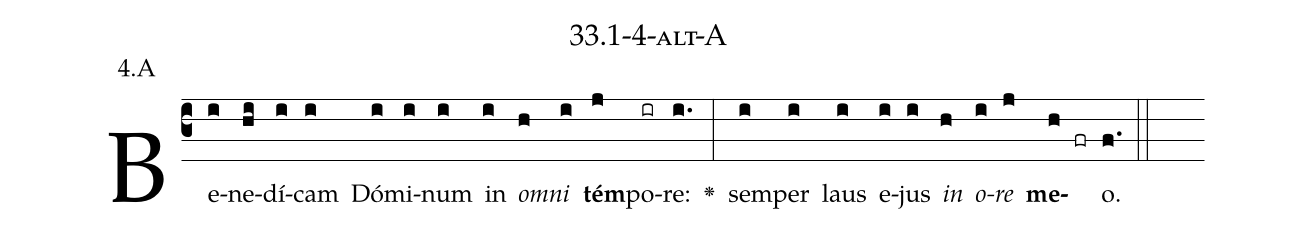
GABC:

name: 33.1-4-alt-A;
annotation: 4.A;
%%
(c3)Be(i)ne(hi)dí(i)cam(i) Dó(i)mi(i)num(i) in(i) <i>om</i>(h)<i>ni</i>(i) <b>tém</b>(j)po(ir)re:(i.) <v>\greheightstar</v>(:) sem(i)per(i) laus(i) e(i)jus(i) <i>in</i>(h) <i>o</i>(i)<i>re</i>(j) <b>me</b>(h fr)o.(f.) (::)


%E(i) u(h) o(i) u(j) a(h) e.(f.) (::)
